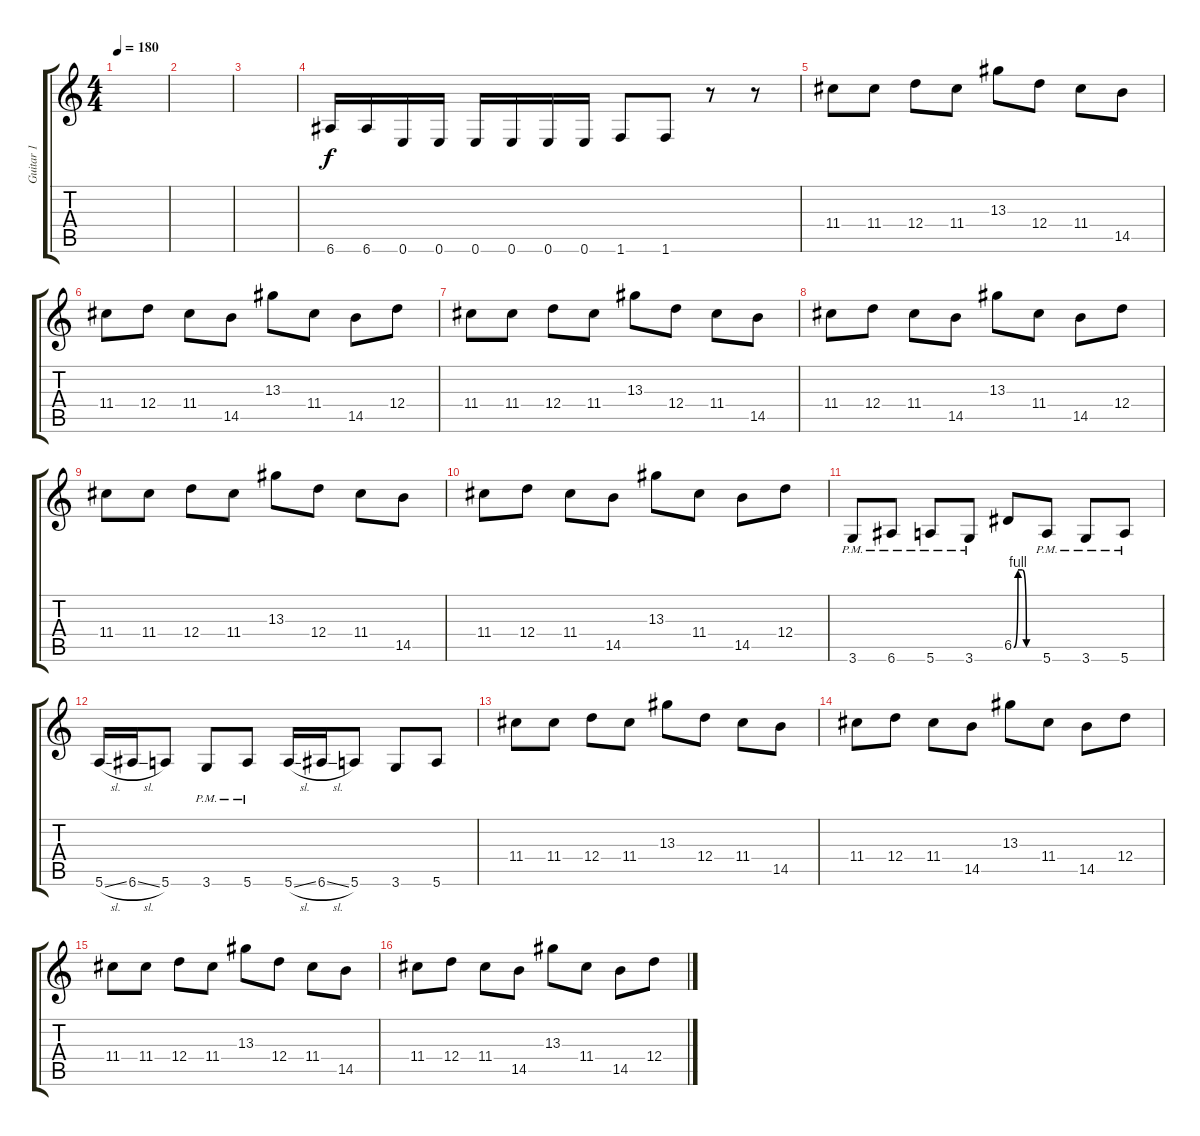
\track ("Guitar 1" "Guitar 1") {instrument distortionguitar}
\staff {score tabs}
\tuning (E4 B3 G3 D3 A2 E2) {hide}
\ts (4 4)
\tempo 180
\clef g2
\ks c
|
|
|
6.6.16 6.6.16 0.6.16 0.6.16 0.6.16 0.6.16 0.6.16 0.6.16 1.6.8 1.6.8 r.8 r.8 |
11.4.8 11.4.8 12.4.8 11.4.8 13.3.8 12.4.8 11.4.8 14.5.8 |
11.4.8 12.4.8 11.4.8 14.5.8 13.3.8 11.4.8 14.5.8 12.4.8 |
11.4.8 11.4.8 12.4.8 11.4.8 13.3.8 12.4.8 11.4.8 14.5.8 |
11.4.8 12.4.8 11.4.8 14.5.8 13.3.8 11.4.8 14.5.8 12.4.8 |
11.4.8 11.4.8 12.4.8 11.4.8 13.3.8 12.4.8 11.4.8 14.5.8 |
11.4.8 12.4.8 11.4.8 14.5.8 13.3.8 11.4.8 14.5.8 12.4.8 |
3.6{pm}.8 6.6{pm}.8 5.6{pm}.8 3.6{pm}.8 6.5{be (custom 0 0 10 4 20 4 30 0 60 0)}.8 5.6{pm}.8 3.6{pm}.8 5.6{pm}.8 |
5.6{sl}.16 6.6{sl}.16 5.6.8 3.6{pm}.8 5.6{pm}.8 5.6{sl}.16 6.6{sl}.16 5.6.8 3.6.8 5.6.8 |
11.4.8 11.4.8 12.4.8 11.4.8 13.3.8 12.4.8 11.4.8 14.5.8 |
11.4.8 12.4.8 11.4.8 14.5.8 13.3.8 11.4.8 14.5.8 12.4.8 |
11.4.8 11.4.8 12.4.8 11.4.8 13.3.8 12.4.8 11.4.8 14.5.8 |
11.4.8 12.4.8 11.4.8 14.5.8 13.3.8 11.4.8 14.5.8 12.4.8
